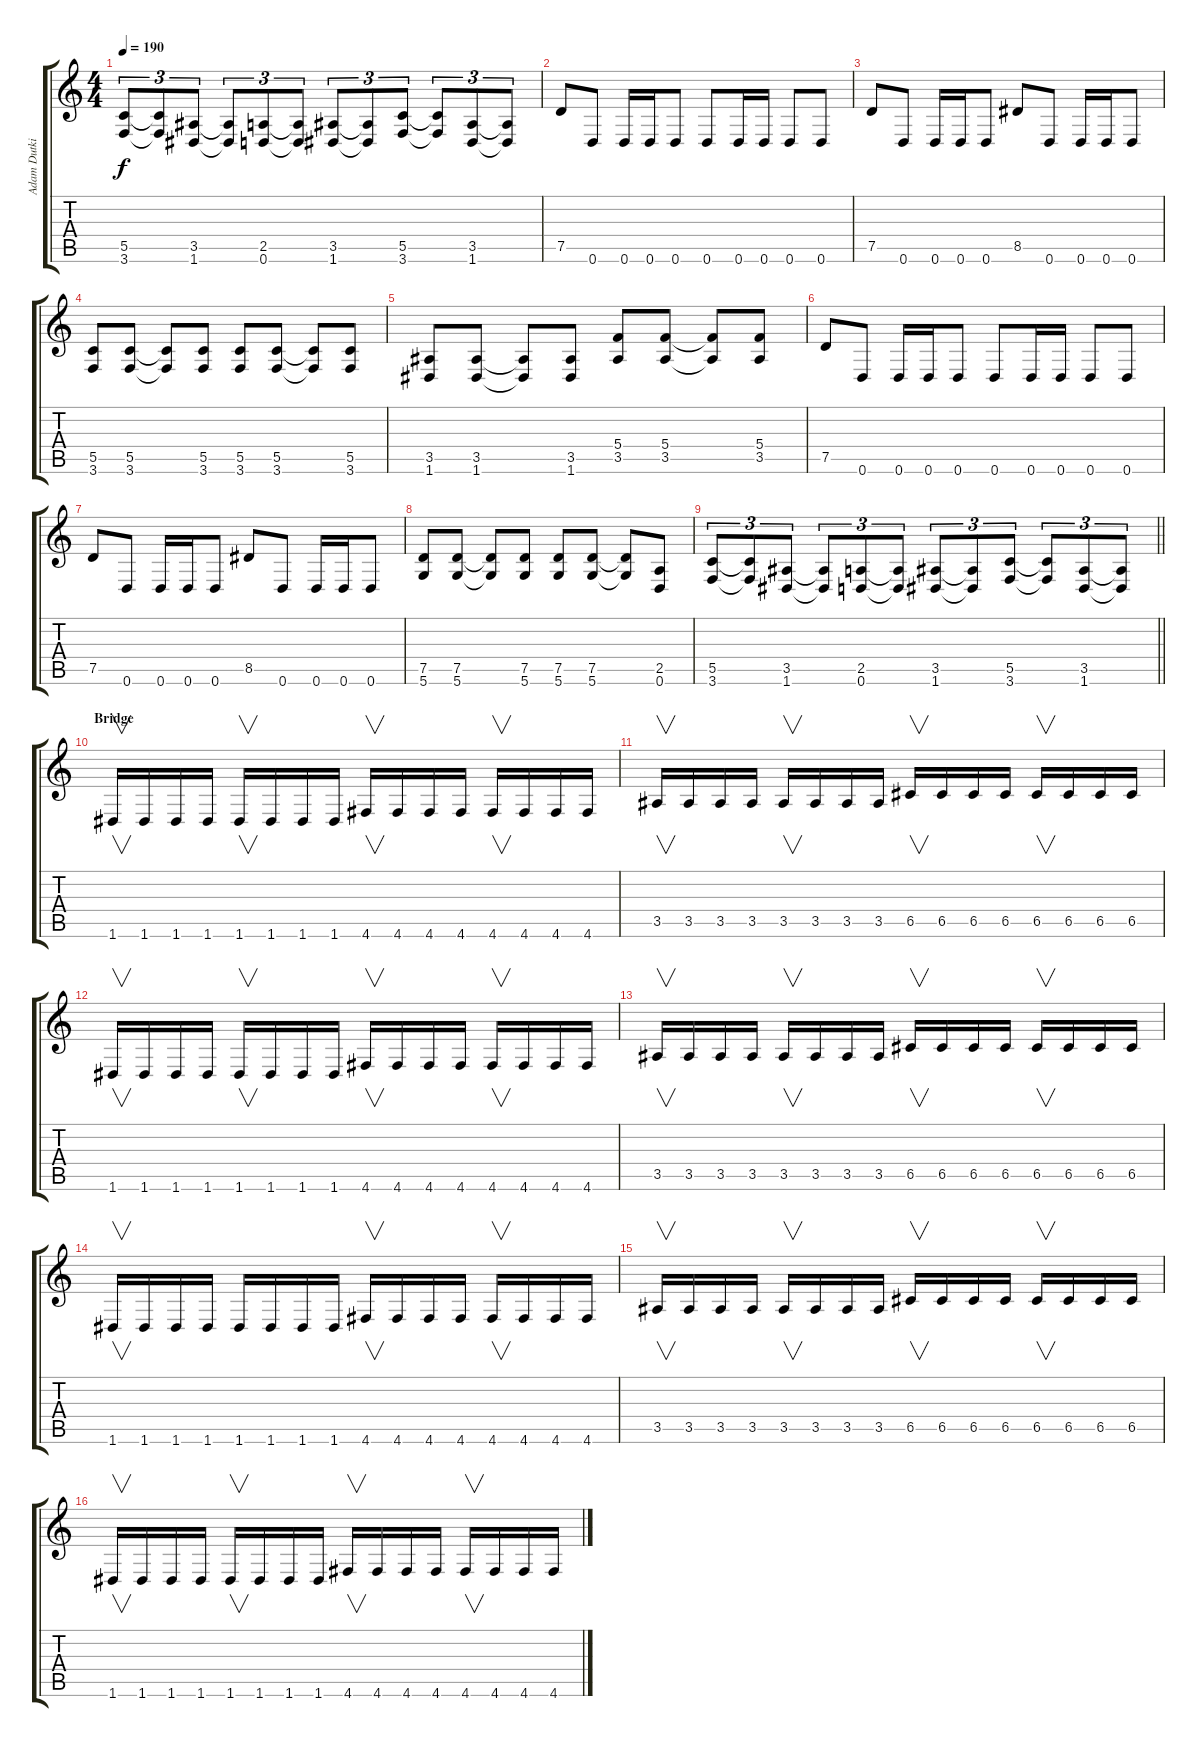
\track ("Adam Dutkiewicz" "Adam Dutki") {instrument distortionguitar}
\staff {score tabs}
\tuning (D4 A3 F3 C3 G2 D2) {hide}
\ts (4 4)
\tempo 190
\clef g2
\ks c
(5.5 3.6).8{tu (3 2) dy f} (5.5{t} 3.6{t}).8{tu (3 2)} (3.5 1.6).8{tu (3 2)} (3.5{t} 1.6{t}).8{tu (3 2)} (2.5 0.6).8{tu (3 2)} (2.5{t} 0.6{t}).8{tu (3 2)} (3.5 1.6).8{tu (3 2)} (3.5{t} 1.6{t}).8{tu (3 2)} (5.5 3.6).8{tu (3 2)} (5.5{t} 3.6{t}).8{tu (3 2)} (3.5 1.6).8{tu (3 2)} (3.5{t} 1.6{t}).8{tu (3 2)} |
7.5.8 0.6.8 0.6.16 0.6.16 0.6.8 0.6.8 0.6.16 0.6.16 0.6.8 0.6.8 |
7.5.8 0.6.8 0.6.16 0.6.16 0.6.8 8.5.8 0.6.8 0.6.16 0.6.16 0.6.8 |
(5.5 3.6).8 (5.5 3.6).8 (5.5{t} 3.6{t}).8 (5.5 3.6).8 (5.5 3.6).8 (5.5 3.6).8 (5.5{t} 3.6{t}).8 (5.5 3.6).8 |
(3.5 1.6).8 (3.5 1.6).8 (3.5{t} 1.6{t}).8 (3.5 1.6).8 (5.4 3.5).8 (5.4 3.5).8 (5.4{t} 3.5{t}).8 (5.4 3.5).8 |
7.5.8 0.6.8 0.6.16 0.6.16 0.6.8 0.6.8 0.6.16 0.6.16 0.6.8 0.6.8 |
7.5.8 0.6.8 0.6.16 0.6.16 0.6.8 8.5.8 0.6.8 0.6.16 0.6.16 0.6.8 |
(7.5 5.6).8 (7.5 5.6).8 (7.5{t} 5.6{t}).8 (7.5 5.6).8 (7.5 5.6).8 (7.5 5.6).8 (7.5{t} 5.6{t}).8 (2.5 0.6).8 |
\barLineRight lightlight
(5.5 3.6).8{tu (3 2)} (5.5{t} 3.6{t}).8{tu (3 2)} (3.5 1.6).8{tu (3 2)} (3.5{t} 1.6{t}).8{tu (3 2)} (2.5 0.6).8{tu (3 2)} (2.5{t} 0.6{t}).8{tu (3 2)} (3.5 1.6).8{tu (3 2)} (3.5{t} 1.6{t}).8{tu (3 2)} (5.5 3.6).8{tu (3 2)} (5.5{t} 3.6{t}).8{tu (3 2)} (3.5 1.6).8{tu (3 2)} (3.5{t} 1.6{t}).8{tu (3 2)} |
\section ("" "Bridge")
1.6.16{v} 1.6.16 1.6.16 1.6.16 1.6.16{v} 1.6.16 1.6.16 1.6.16 4.6.16{v} 4.6.16 4.6.16 4.6.16 4.6.16{v} 4.6.16 4.6.16 4.6.16 |
3.5.16{v} 3.5.16 3.5.16 3.5.16 3.5.16{v} 3.5.16 3.5.16 3.5.16 6.5.16{v} 6.5.16 6.5.16 6.5.16 6.5.16{v} 6.5.16 6.5.16 6.5.16 |
1.6.16{v} 1.6.16 1.6.16 1.6.16 1.6.16{v} 1.6.16 1.6.16 1.6.16 4.6.16{v} 4.6.16 4.6.16 4.6.16 4.6.16{v} 4.6.16 4.6.16 4.6.16 |
3.5.16{v} 3.5.16 3.5.16 3.5.16 3.5.16{v} 3.5.16 3.5.16 3.5.16 6.5.16{v} 6.5.16 6.5.16 6.5.16 6.5.16{v} 6.5.16 6.5.16 6.5.16 |
1.6.16{v} 1.6.16 1.6.16 1.6.16 1.6.16 1.6.16 1.6.16 1.6.16 4.6.16{v} 4.6.16 4.6.16 4.6.16 4.6.16{v} 4.6.16 4.6.16 4.6.16 |
3.5.16{v} 3.5.16 3.5.16 3.5.16 3.5.16{v} 3.5.16 3.5.16 3.5.16 6.5.16{v} 6.5.16 6.5.16 6.5.16 6.5.16{v} 6.5.16 6.5.16 6.5.16 |
1.6.16{v} 1.6.16 1.6.16 1.6.16 1.6.16{v} 1.6.16 1.6.16 1.6.16 4.6.16{v} 4.6.16 4.6.16 4.6.16 4.6.16{v} 4.6.16 4.6.16 4.6.16
